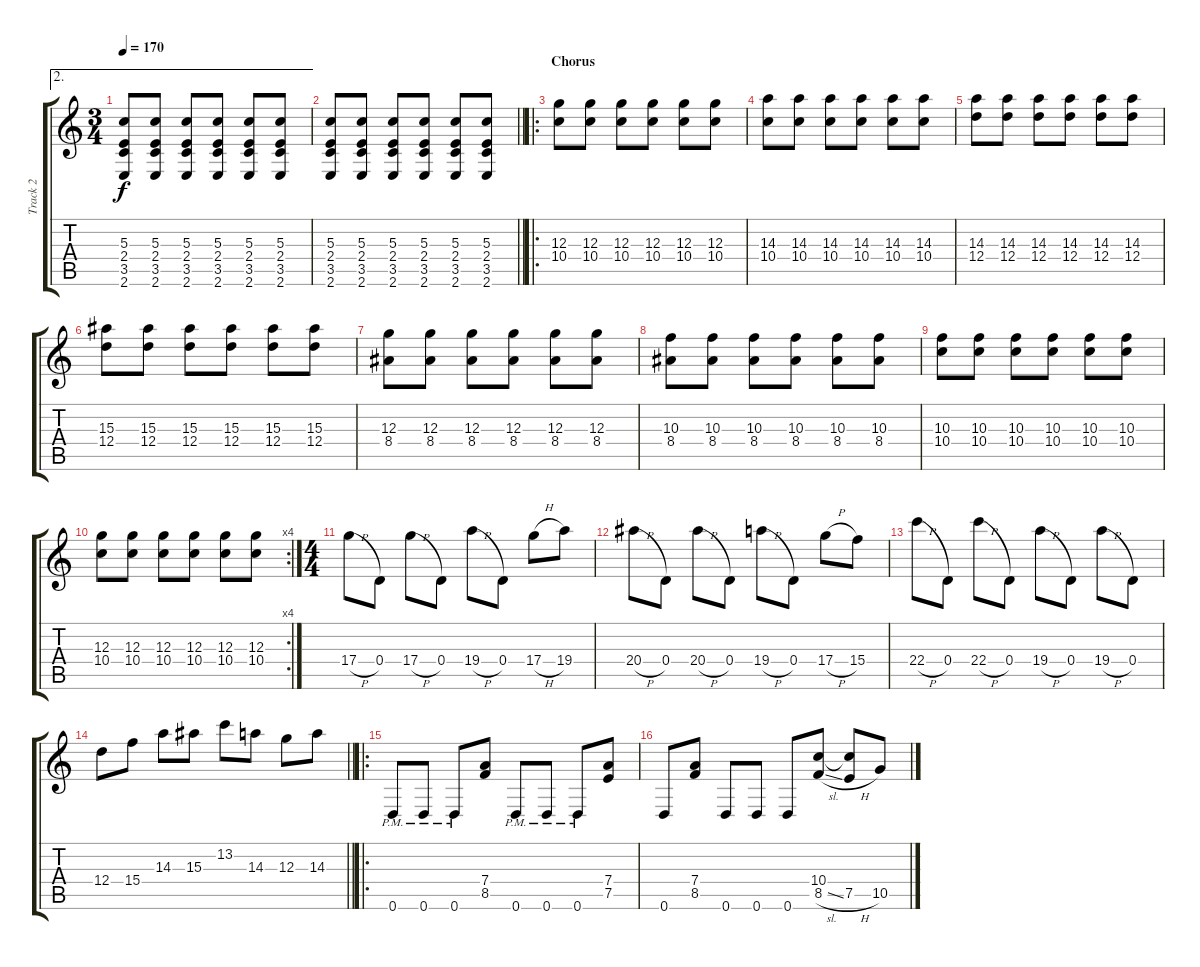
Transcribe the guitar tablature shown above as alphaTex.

\track ("Track 2" "Track 2") {instrument distortionguitar}
\staff {score tabs}
\tuning (E4 B3 G3 D3 A2 D2) {hide}
\ae 2
\ts (3 4)
\tempo 170
\clef g2
\ks c
(5.3 2.4 3.5 2.6).8{dy f} (5.3 2.4 3.5 2.6).8 (5.3 2.4 3.5 2.6).8 (5.3 2.4 3.5 2.6).8 (5.3 2.4 3.5 2.6).8 (5.3 2.4 3.5 2.6).8 |
\barLineRight lightlight
(5.3 2.4 3.5 2.6).8 (5.3 2.4 3.5 2.6).8 (5.3 2.4 3.5 2.6).8 (5.3 2.4 3.5 2.6).8 (5.3 2.4 3.5 2.6).8 (5.3 2.4 3.5 2.6).8 |
\ro
\section ("" "Chorus")
(12.3 10.4).8 (12.3 10.4).8 (12.3 10.4).8 (12.3 10.4).8 (12.3 10.4).8 (12.3 10.4).8 |
(14.3 10.4).8 (14.3 10.4).8 (14.3 10.4).8 (14.3 10.4).8 (14.3 10.4).8 (14.3 10.4).8 |
(14.3 12.4).8 (14.3 12.4).8 (14.3 12.4).8 (14.3 12.4).8 (14.3 12.4).8 (14.3 12.4).8 |
(15.3 12.4).8 (15.3 12.4).8 (15.3 12.4).8 (15.3 12.4).8 (15.3 12.4).8 (15.3 12.4).8 |
(12.3 8.4).8 (12.3 8.4).8 (12.3 8.4).8 (12.3 8.4).8 (12.3 8.4).8 (12.3 8.4).8 |
(10.3 8.4).8 (10.3 8.4).8 (10.3 8.4).8 (10.3 8.4).8 (10.3 8.4).8 (10.3 8.4).8 |
(10.3 10.4).8 (10.3 10.4).8 (10.3 10.4).8 (10.3 10.4).8 (10.3 10.4).8 (10.3 10.4).8 |
\rc 4
(12.3 10.4).8 (12.3 10.4).8 (12.3 10.4).8 (12.3 10.4).8 (12.3 10.4).8 (12.3 10.4).8 |
\ts (4 4)
17.4{h}.8 0.4.8 17.4{h}.8 0.4.8 19.4{h}.8 0.4.8 17.4{h}.8 19.4.8 |
20.4{h}.8 0.4.8 20.4{h}.8 0.4.8 19.4{h}.8 0.4.8 17.4{h}.8 15.4.8 |
22.4{h}.8 0.4.8 22.4{h}.8 0.4.8 19.4{h}.8 0.4.8 19.4{h}.8 0.4.8 |
\barLineRight lightlight
12.4.8 15.4.8 14.3.8 15.3.8 13.2.8 14.3.8 12.3.8 14.3.8 |
\ro
0.6{pm}.8 0.6{pm}.8 0.6{pm}.8 (7.4 8.5).8 0.6{pm}.8 0.6{pm}.8 0.6{pm}.8 (7.4 7.5).8 |
0.6.8 (7.4 8.5).8 0.6.8 0.6.8 0.6.8 (10.4 8.5{sl}).8 (10.4{t} 7.5{h}).8 10.5.8
